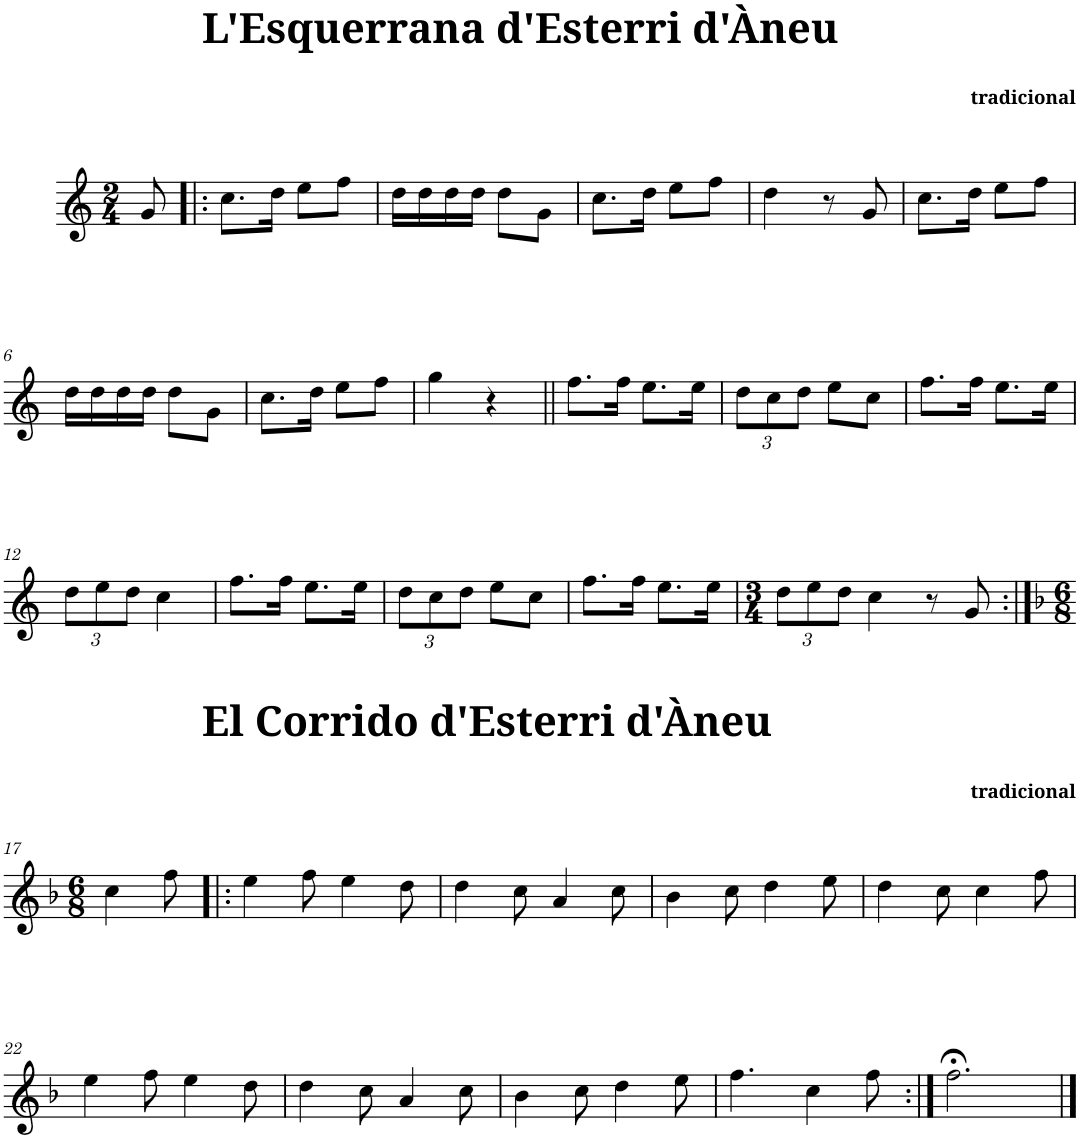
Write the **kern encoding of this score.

**kern
*part1
*staff1
*I"Voice
*I'V
*clefG2
*k[]
*M2/4
=
8g/
=1!|:
8.cc\L
16dd\Jk
8ee\L
8ff\J
=2
16dd\LL
16dd\
16dd\
16dd\JJ
8dd\L
8g\J
=3
8.cc\L
16dd\Jk
8ee\L
8ff\J
=4
4dd\
8r
8g/
=5
8.cc\L
16dd\Jk
8ee\L
8ff\J
!!LO:LB:g=z
=6
16dd\LL
16dd\
16dd\
16dd\JJ
8dd\L
8g\J
=7
8.cc\L
16dd\Jk
8ee\L
8ff\J
=8
4gg\
4r
=9||
8.ff\L
16ff\Jk
8.ee\L
16ee\Jk
=10
*Xbrackettup
12dd\L
12cc\
12dd\J
8ee\L
8cc\J
=11
8.ff\L
16ff\Jk
8.ee\L
16ee\Jk
!!LO:LB:g=z
=12
12dd\L
12ee\
12dd\J
4cc\
=13
8.ff\L
16ff\Jk
8.ee\L
16ee\Jk
=14
12dd\L
12cc\
12dd\J
8ee\L
8cc\J
=15
8.ff\L
16ff\Jk
8.ee\L
16ee\Jk
=16
*M3/4
12dd\L
12ee\
12dd\J
4cc\
8r
8g/
!!LO:LB:g=z
=17:|!
*k[b-]
*M6/8
4cc\
8ff\
=18!|:
4ee\
8ff\
4ee\
8dd\
=19
4dd\
8cc\
4a/
8cc\
=20
4b-\
8cc\
4dd\
8ee\
=21
4dd\
8cc\
4cc\
8ff\
!!LO:LB:g=z
=22
4ee\
8ff\
4ee\
8dd\
=23
4dd\
8cc\
4a/
8cc\
=24
4b-\
8cc\
4dd\
8ee\
=25
4.ff\
4cc\
8ff\
=26:|!
2.ff;<\
==
*-
